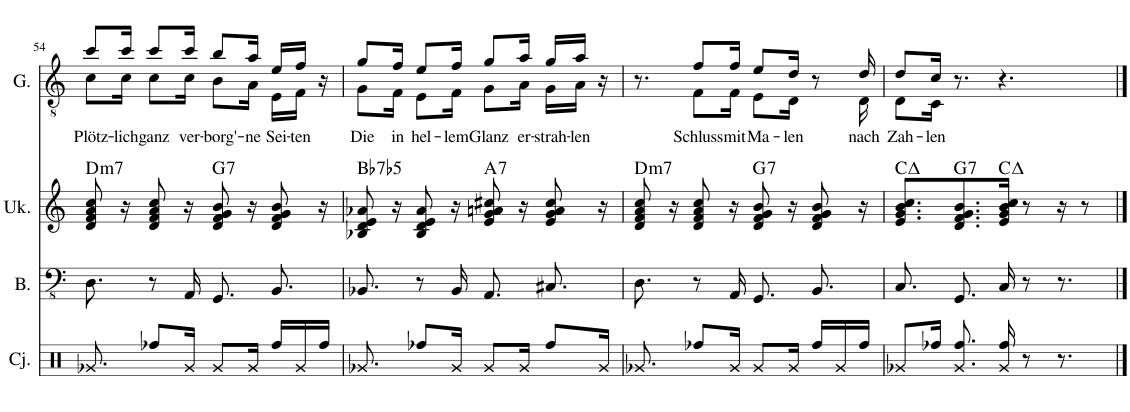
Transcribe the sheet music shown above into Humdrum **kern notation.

**kern	**kern	**harte	**kern	**text
*part3	*part2	*part2	*part1	*part1
*staff3	*staff2	*	*staff1	*staff1
*I"(Kontra-)Bass (Klavier, links)	*I"Ukulele (Klavier, rechts)	*	*I"Gesang	*
*I'B.	*I'Uk.	*	*I'G.	*
!!LO:PB:g=z
*clefFv4	*clefG2	*	*clefGv2	*
*k[]	*k[]	*	*k[]	*
*M12/16	*M12/16	*	*M12/16	*
=54	=54	=54	=54	=54
!	!	!LO:H:kt=m7	!	!LO:LY:b
*	*	*	*^	*
8.DD\	8d/ 8f/ 8a/ 8cc/	D:min7	8cc/L	8c\L	Plötz-
!	!	!	!	!	!LO:LY:b
.	16r	.	16cc/Jk	16c\Jk	-lich
!	!	!	!	!	!LO:LY:b
8r	8d/ 8f/ 8a/ 8cc/	.	8cc/L	8c\L	ganz
!	!	!	!	!	!LO:LY:b
16AAA/	16r	.	16cc/Jk	16c\Jk	ver-
!	!	!LO:H:kt=7	!	!	!LO:LY:b
8.GGG/	8d/ 8f/ 8g/ 8b/	G:7	8b/L	8B\L	-borg'-
!	!	!	!	!	!LO:LY:b
.	16r	.	16a/Jk	16A\Jk	-ne
!	!	!	!	!	!LO:LY:b
8.BBB/	8d/ 8f/ 8g/ 8b/	.	16e/LL	16E\LL	Sei-
!	!	!	!	!	!LO:LY:b
.	.	.	16f/JJ	16F\JJ	-ten
.	16r	.	16r	16ryy	.
=55	=55	=55	=55	=55	=55
!	!	!LO:H:kt=7	!	!	!LO:LY:b
8.BBB-X/	8B-X/ 8d/ 8e/ 8a-X/	Bb:(3,b5,b7)	8g/L	8G\L	Die
!	!	!	!	!	!LO:LY:b
.	16r	.	16f/Jk	16F\Jk	in
!	!	!	!	!	!LO:LY:b
8r	8B-/ 8d/ 8e/ 8a-/	.	8e/L	8E\L	hel-
!	!	!	!	!	!LO:LY:b
16BBB-/	16r	.	16f/Jk	16F\Jk	-lem
!	!	!LO:H:kt=7	!	!	!LO:LY:b
8.AAA/	8e/ 8g/ 8an/ 8cc#X/	A:7	8g/L	8G\L	Glanz
!	!	!	!	!	!LO:LY:b
.	16r	.	16a/Jk	16A\Jk	er-
!	!	!	!	!	!LO:LY:b
8.CC#X/	8e/ 8g/ 8a/ 8cc#/	.	16g/LL	16G\LL	-strah-
!	!	!	!	!	!LO:LY:b
.	.	.	16a/JJ	16A\JJ	-len
.	16r	.	16r	16ryy	.
=56	=56	=56	=56	=56	=56
!	!	!LO:H:kt=m7	!	!	!
8.DD\	8d/ 8f/ 8a/ 8cc/	D:min7	8.r	8.ryy	.
.	16r	.	.	.	.
!	!	!	!	!	!LO:LY:b
8r	8d/ 8f/ 8a/ 8cc/	.	8f/L	8F\L	Schluss
!	!	!	!	!	!LO:LY:b
16AAA/	16r	.	16f/Jk	16F\Jk	mit
!	!	!LO:H:kt=7	!	!	!LO:LY:b
8.GGG/	8d/ 8f/ 8g/ 8b/	G:7	8e/L	8E\L	Ma-
!	!	!	!	!	!LO:LY:b
.	16r	.	16d/Jk	16D\Jk	-len
8.BBB/	8d/ 8f/ 8g/ 8b/	.	8r	8ryy	.
!	!	!	!	!	!LO:LY:b
.	16r	.	16d/	16D\	nach
=57	=57	=57	=57	=57	=57
!	!	!LO:H:kt=Δ	!	!	!LO:LY:b
8.CC/	8.e/ 8.g/ 8.b/ 8.cc/L	.	8d/L	8D\L	Zah-
!	!	!	!	!	!LO:LY:b
.	.	.	16c/Jk	16C\Jk	-len
!	!	!LO:H:kt=7	!	!	!
8.GGG/	8.d/ 8.f/ 8.g/ 8.b/	G:7	8.r	8.ryy	.
!	!	!LO:H:kt=Δ	!	!	!
16CC/	16e/ 16g/ 16b/ 16cc/Jk	.	4.r	4.ryy	.
8r	8r	.	.	.	.
8.r	16r	.	.	.	.
.	8r	.	.	.	.
*	*	*	*v	*v	*
==	==	==	==	==
*-	*-	*-	*-	*-
